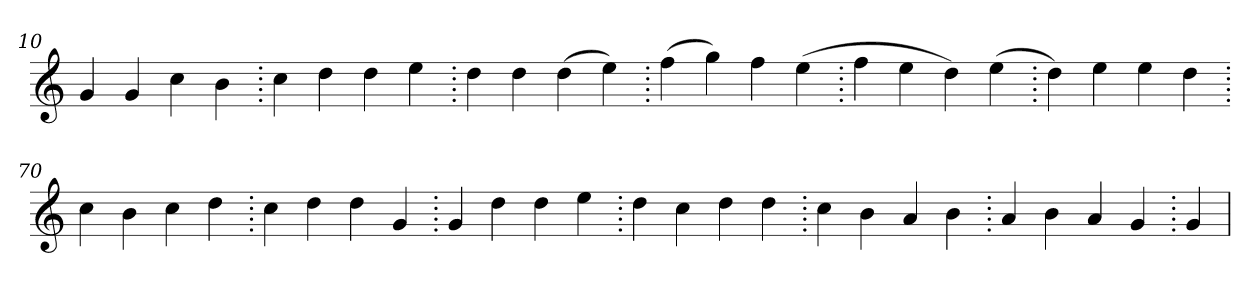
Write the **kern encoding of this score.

**kern
*part1
*staff1
*clefG2
=10.
4g
4g
4cc
4b
=20.
4cc
4dd
4dd
4ee
=30.
4dd
4dd
(>4dd
4ee)
=40.
(>4ff
4gg)
4ff
(>4ee
=50.
4ff
4ee
4dd)
(>4ee
=60.
4dd)
4ee
4ee
4dd
=70.
4cc
4b
4cc
4dd
=80.
4cc
4dd
4dd
4g
=90.
4g
4dd
4dd
4ee
=100.
4dd
4cc
4dd
4dd
=110.
4cc
4b
4a
4b
=120.
4a
4b
4a
4g
=130.
4g
=
*-
